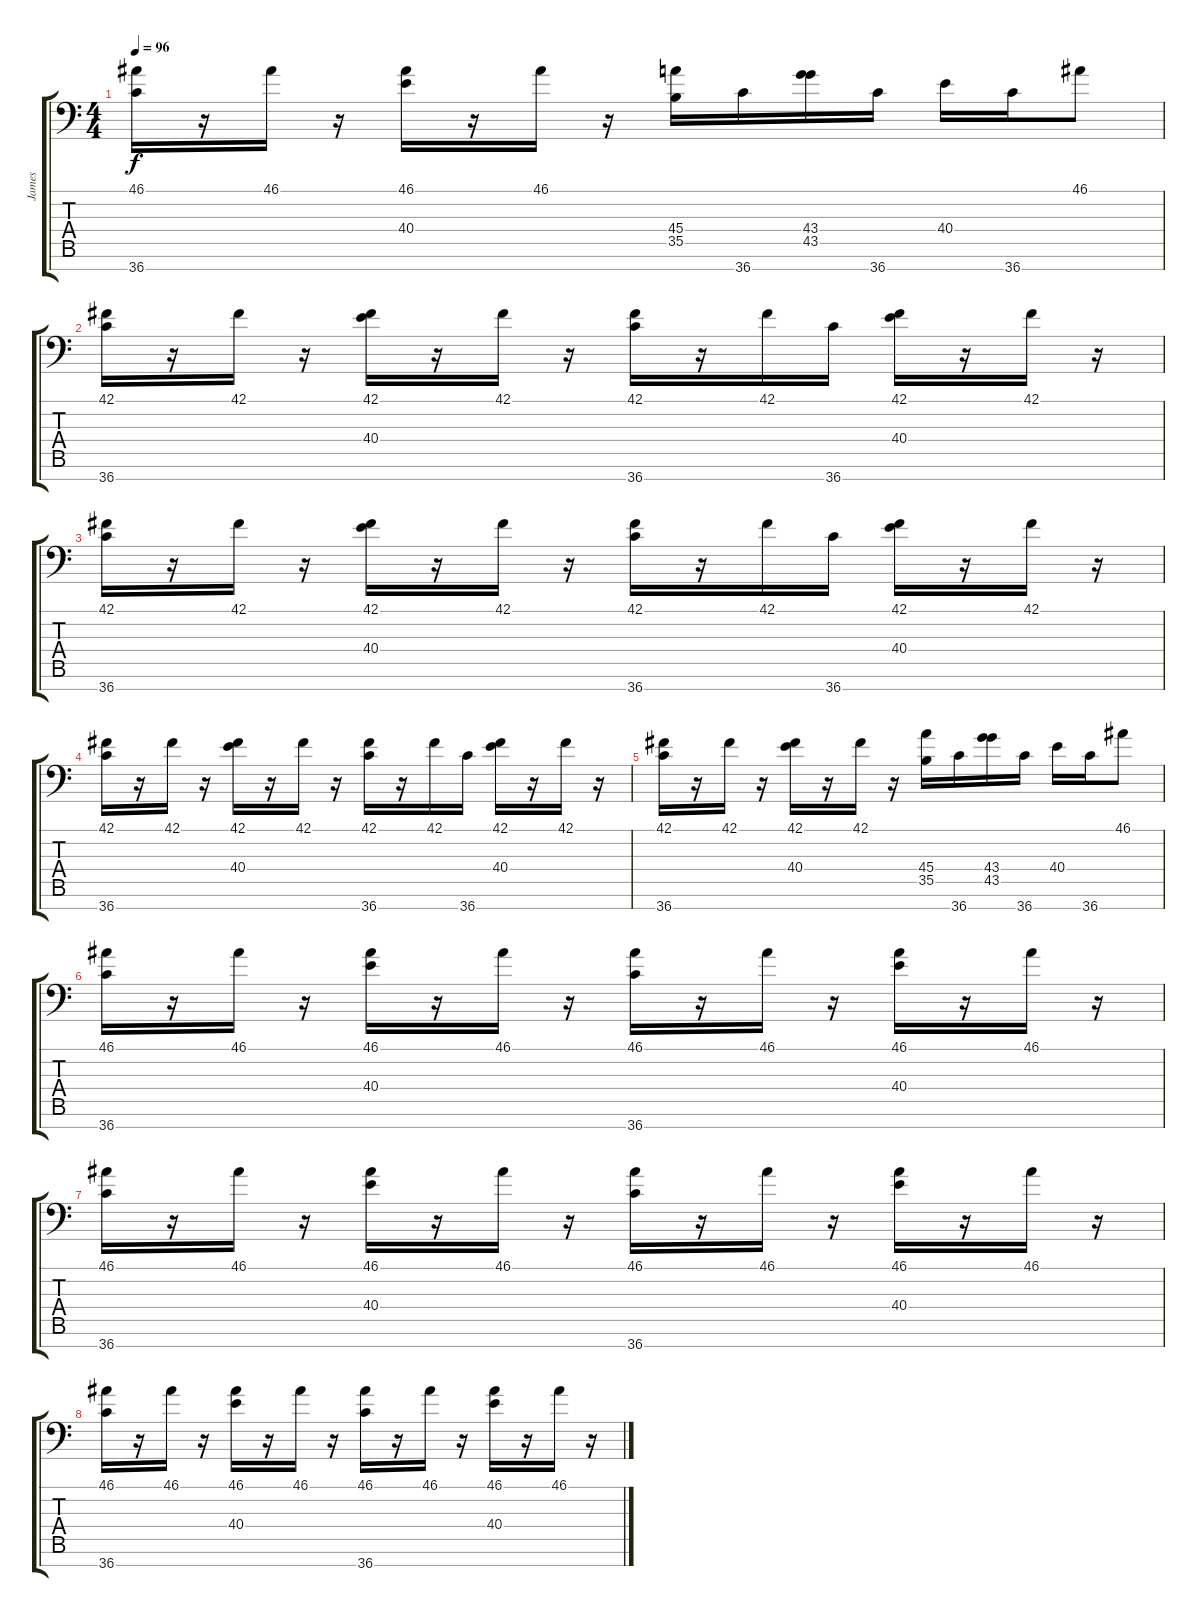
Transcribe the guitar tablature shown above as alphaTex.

\track ("James" "James") {instrument acousticgrandpiano}
\staff {score tabs}
\tuning (C-1 C-1 C-1 C-1 C-1 C-1 C-1) {hide}
\ts (4 4)
\tempo 96
\clef f4
\ks c
(46.1 36.7).16{dy f} r.16 46.1.16 r.16 (46.1 40.4).16 r.16 46.1.16 r.16 (45.4 35.5).16 36.7.16 (43.4 43.5).16 36.7.16 40.4.16 36.7.16 46.1.8 |
(42.1 36.7).16 r.16 42.1.16 r.16 (42.1 40.4).16 r.16 42.1.16 r.16 (42.1 36.7).16 r.16 42.1.16 36.7.16 (42.1 40.4).16 r.16 42.1.16 r.16 |
(42.1 36.7).16 r.16 42.1.16 r.16 (42.1 40.4).16 r.16 42.1.16 r.16 (42.1 36.7).16 r.16 42.1.16 36.7.16 (42.1 40.4).16 r.16 42.1.16 r.16 |
(42.1 36.7).16 r.16 42.1.16 r.16 (42.1 40.4).16 r.16 42.1.16 r.16 (42.1 36.7).16 r.16 42.1.16 36.7.16 (42.1 40.4).16 r.16 42.1.16 r.16 |
(42.1 36.7).16 r.16 42.1.16 r.16 (42.1 40.4).16 r.16 42.1.16 r.16 (45.4 35.5).16 36.7.16 (43.4 43.5).16 36.7.16 40.4.16 36.7.16 46.1.8 |
(46.1 36.7).16 r.16 46.1.16 r.16 (46.1 40.4).16 r.16 46.1.16 r.16 (46.1 36.7).16 r.16 46.1.16 r.16 (46.1 40.4).16 r.16 46.1.16 r.16 |
(46.1 36.7).16 r.16 46.1.16 r.16 (46.1 40.4).16 r.16 46.1.16 r.16 (46.1 36.7).16 r.16 46.1.16 r.16 (46.1 40.4).16 r.16 46.1.16 r.16 |
(46.1 36.7).16 r.16 46.1.16 r.16 (46.1 40.4).16 r.16 46.1.16 r.16 (46.1 36.7).16 r.16 46.1.16 r.16 (46.1 40.4).16 r.16 46.1.16 r.16
